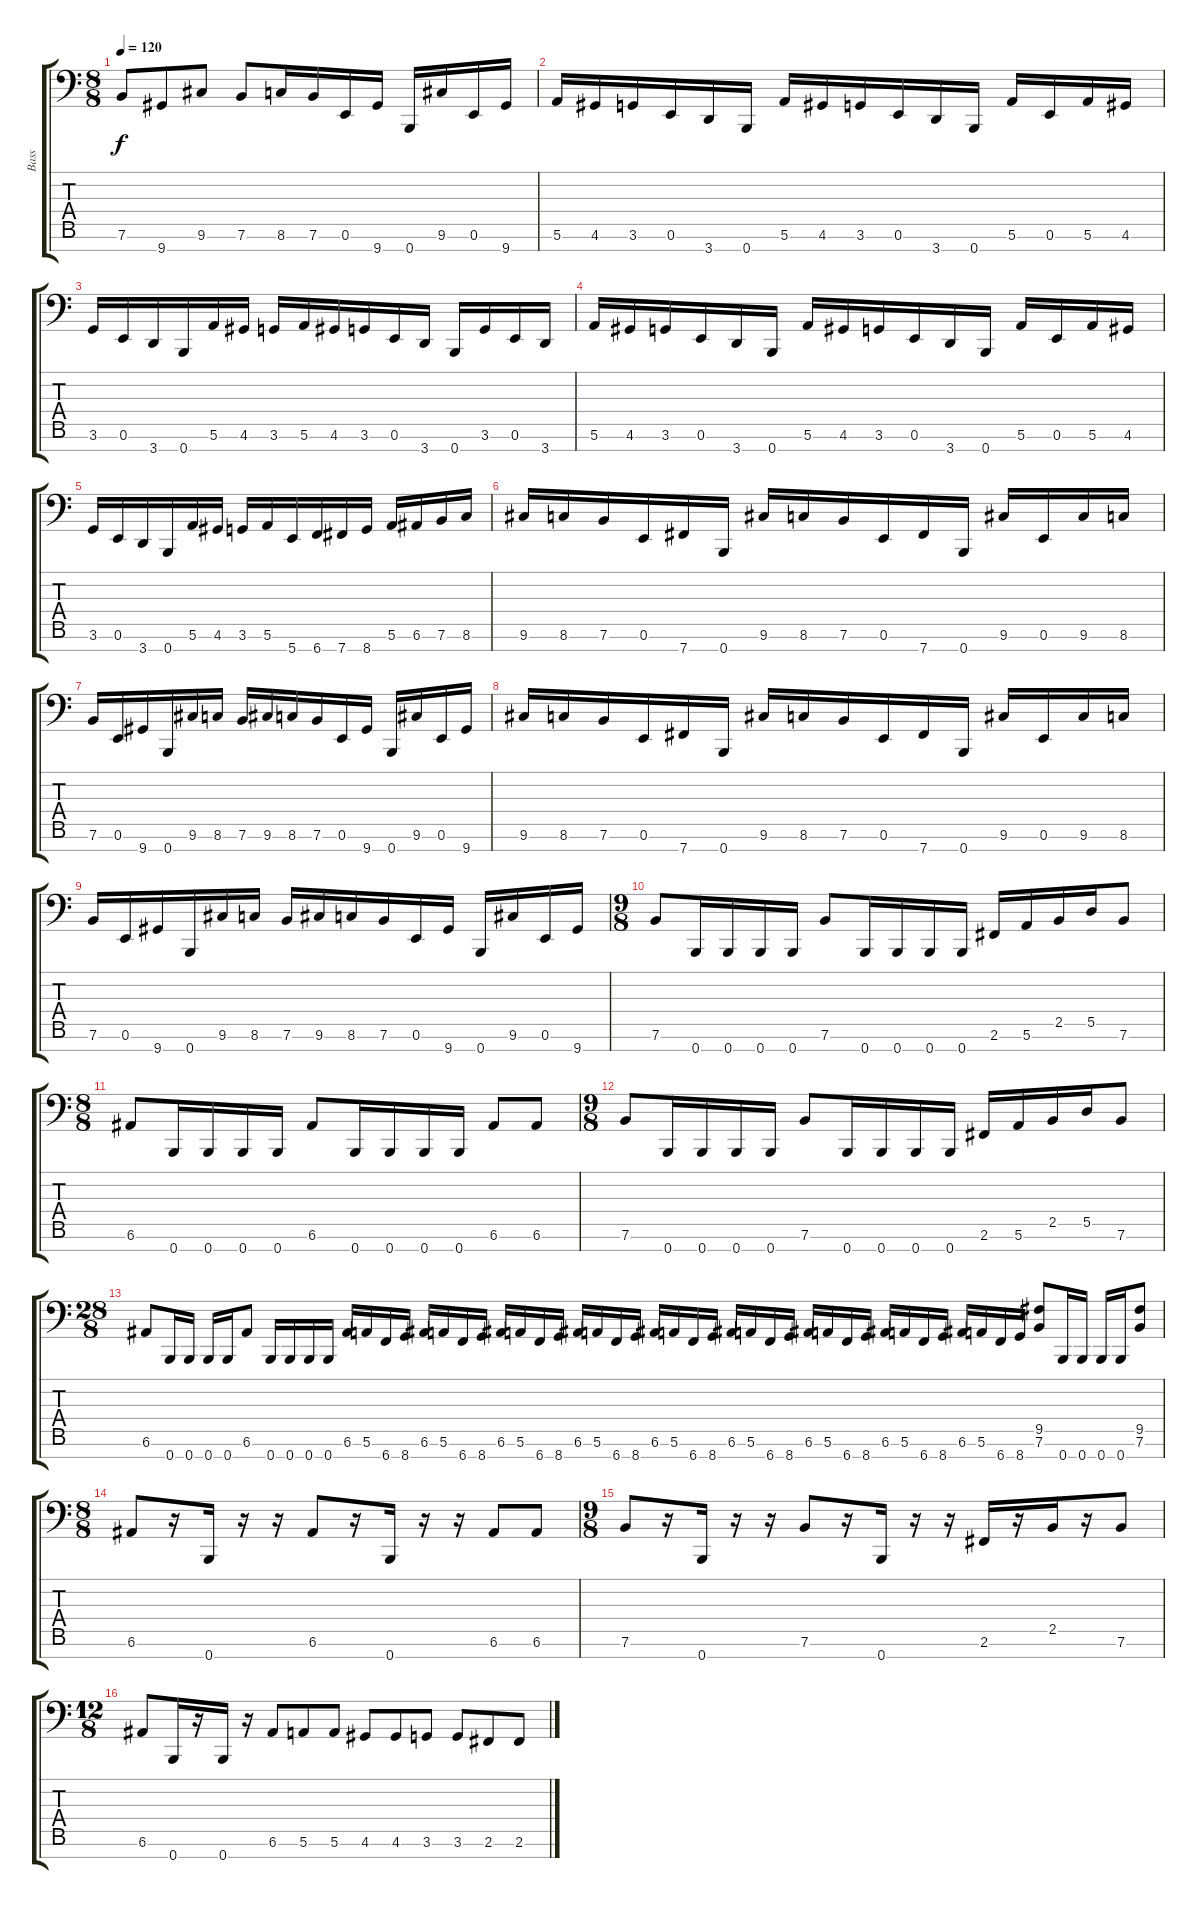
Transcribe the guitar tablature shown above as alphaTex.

\track ("Bass" "Bass") {instrument electricbasspick}
\staff {score tabs}
\tuning (E3 B2 G2 D2 A1 E1 B0) {hide}
\ts (8 8)
\tempo 120
\clef f4
\ks c
7.6.8{dy f} 9.7.8 9.6.8 7.6.8 8.6.16 7.6.16 0.6.16 9.7.16 0.7.16 9.6.16 0.6.16 9.7.16 |
5.6.16 4.6.16 3.6.16 0.6.16 3.7.16 0.7.16 5.6.16 4.6.16 3.6.16 0.6.16 3.7.16 0.7.16 5.6.16 0.6.16 5.6.16 4.6.16 |
3.6.16 0.6.16 3.7.16 0.7.16 5.6.16 4.6.16 3.6.16 5.6.16 4.6.16 3.6.16 0.6.16 3.7.16 0.7.16 3.6.16 0.6.16 3.7.16 |
5.6.16 4.6.16 3.6.16 0.6.16 3.7.16 0.7.16 5.6.16 4.6.16 3.6.16 0.6.16 3.7.16 0.7.16 5.6.16 0.6.16 5.6.16 4.6.16 |
3.6.16 0.6.16 3.7.16 0.7.16 5.6.16 4.6.16 3.6.16 5.6.16 5.7.16 6.7.16 7.7.16 8.7.16 5.6.16 6.6.16 7.6.16 8.6.16 |
9.6.16 8.6.16 7.6.16 0.6.16 7.7.16 0.7.16 9.6.16 8.6.16 7.6.16 0.6.16 7.7.16 0.7.16 9.6.16 0.6.16 9.6.16 8.6.16 |
7.6.16 0.6.16 9.7.16 0.7.16 9.6.16 8.6.16 7.6.16 9.6.16 8.6.16 7.6.16 0.6.16 9.7.16 0.7.16 9.6.16 0.6.16 9.7.16 |
9.6.16 8.6.16 7.6.16 0.6.16 7.7.16 0.7.16 9.6.16 8.6.16 7.6.16 0.6.16 7.7.16 0.7.16 9.6.16 0.6.16 9.6.16 8.6.16 |
7.6.16 0.6.16 9.7.16 0.7.16 9.6.16 8.6.16 7.6.16 9.6.16 8.6.16 7.6.16 0.6.16 9.7.16 0.7.16 9.6.16 0.6.16 9.7.16 |
\ts (9 8)
7.6.8 0.7.16 0.7.16 0.7.16 0.7.16 7.6.8 0.7.16 0.7.16 0.7.16 0.7.16 2.6.16 5.6.16 2.5.16 5.5.16 7.6.8 |
\ts (8 8)
6.6.8 0.7.16 0.7.16 0.7.16 0.7.16 6.6.8 0.7.16 0.7.16 0.7.16 0.7.16 6.6.8 6.6.8 |
\ts (9 8)
7.6.8 0.7.16 0.7.16 0.7.16 0.7.16 7.6.8 0.7.16 0.7.16 0.7.16 0.7.16 2.6.16 5.6.16 2.5.16 5.5.16 7.6.8 |
\ts (28 8)
6.6.8 0.7.16 0.7.16 0.7.16 0.7.16 6.6.8 0.7.16 0.7.16 0.7.16 0.7.16 6.6.16 5.6.16 6.7.16 8.7.16 6.6.16 5.6.16 6.7.16 8.7.16 6.6.16 5.6.16 6.7.16 8.7.16 6.6.16 5.6.16 6.7.16 8.7.16 6.6.16 5.6.16 6.7.16 8.7.16 6.6.16 5.6.16 6.7.16 8.7.16 6.6.16 5.6.16 6.7.16 8.7.16 6.6.16 5.6.16 6.7.16 8.7.16 6.6.16 5.6.16 6.7.16 8.7.16 (9.5 7.6).8 0.7.16 0.7.16 0.7.16 0.7.16 (9.5 7.6).8 |
\ts (8 8)
6.6.8 r.16 0.7.16 r.16 r.16 6.6.8 r.16 0.7.16 r.16 r.16 6.6.8 6.6.8 |
\ts (9 8)
7.6.8 r.16 0.7.16 r.16 r.16 7.6.8 r.16 0.7.16 r.16 r.16 2.6.16 r.16 2.5.16 r.16 7.6.8 |
\ts (12 8)
6.6.8 0.7.16 r.16 0.7.16 r.16 6.6.8 5.6.8 5.6.8 4.6.8 4.6.8 3.6.8 3.6.8 2.6.8 2.6.8
